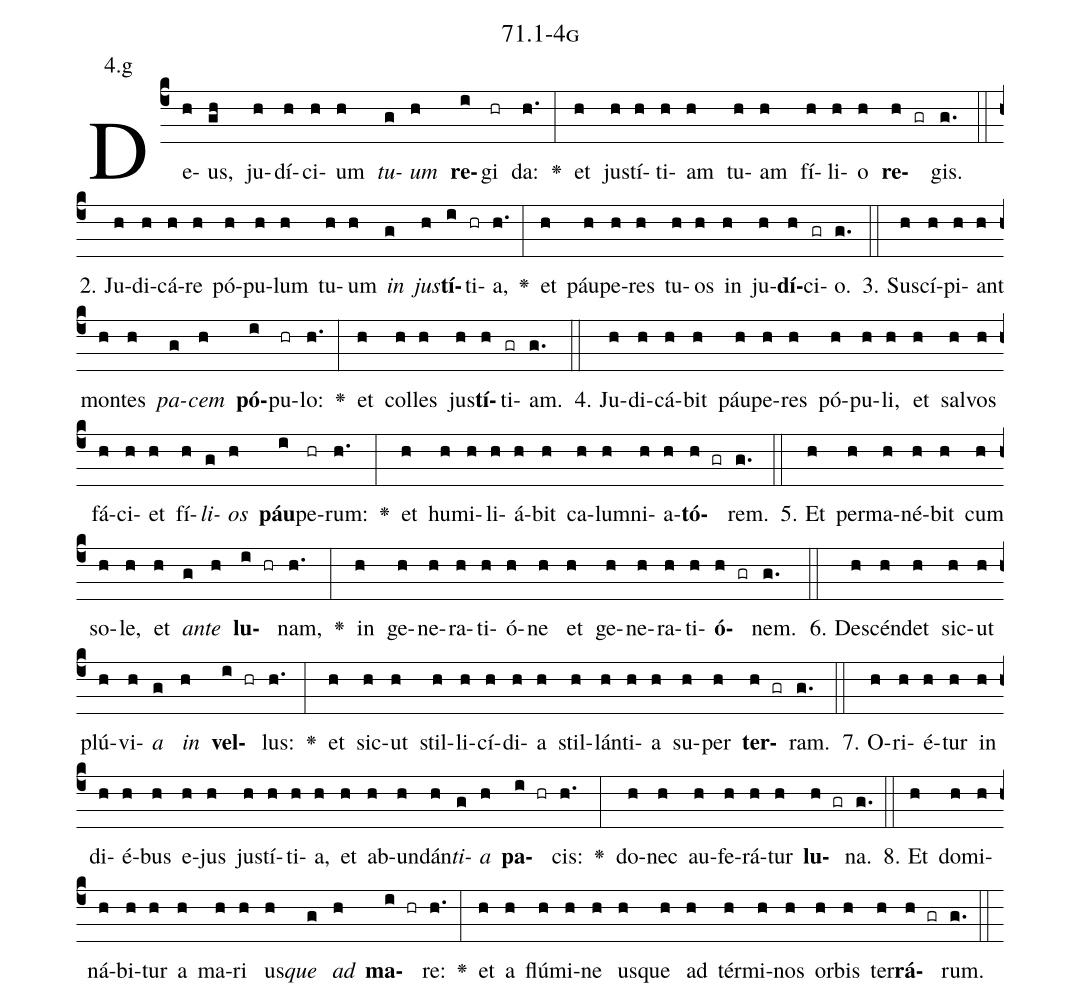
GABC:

name: 71.1-4g;
annotation: 4.g;
%%
(c4)De(h)us,(gh) ju(h)dí(h)ci(h)um(h) <i>tu</i>(g)<i>um</i>(h) <b>re</b>(i)gi(hr) da:(h.) <v>\greheightstar</v>(:) et(h) jus(h)tí(h)ti(h)am(h) tu(h)am(h) fí(h)li(h)o(h) <b>re</b>(h gr)gis.(g.) (::)
2. Ju(h)di(h)cá(h)re(h) pó(h)pu(h)lum(h) tu(h)um(h) <i>in</i>(g) <i>jus</i>(h)<b>tí</b>(i)ti(hr)a,(h.) <v>\greheightstar</v>(:) et(h) páu(h)pe(h)res(h) tu(h)os(h) in(h) ju(h)<b>dí</b>(h)ci(gr)o.(g.) (::)
3. Su(h)scí(h)pi(h)ant(h) mon(h)tes(h) <i>pa</i>(g)<i>cem</i>(h) <b>pó</b>(i)pu(hr)lo:(h.) <v>\greheightstar</v>(:) et(h) col(h)les(h) jus(h)<b>tí</b>(h)ti(gr)am.(g.) (::)
4. Ju(h)di(h)cá(h)bit(h) páu(h)pe(h)res(h) pó(h)pu(h)li,(h) et(h) sal(h)vos(h) fá(h)ci(h)et(h) fí(h)<i>li</i>(g)<i>os</i>(h) <b>páu</b>(i)pe(hr)rum:(h.) <v>\greheightstar</v>(:) et(h) hu(h)mi(h)li(h)á(h)bit(h) ca(h)lum(h)ni(h)a(h)<b>tó</b>(h gr)rem.(g.) (::)
5. Et(h) per(h)ma(h)né(h)bit(h) cum(h) so(h)le,(h) et(h) <i>an</i>(g)<i>te</i>(h) <b>lu</b>(i hr)nam,(h.) <v>\greheightstar</v>(:) in(h) ge(h)ne(h)ra(h)ti(h)ó(h)ne(h) et(h) ge(h)ne(h)ra(h)ti(h)<b>ó</b>(h gr)nem.(g.) (::)
6. De(h)scén(h)det(h) sic(h)ut(h) plú(h)vi(h)<i>a</i>(g) <i>in</i>(h) <b>vel</b>(i hr)lus:(h.) <v>\greheightstar</v>(:) et(h) sic(h)ut(h) stil(h)li(h)cí(h)di(h)a(h) stil(h)lán(h)ti(h)a(h) su(h)per(h) <b>ter</b>(h gr)ram.(g.) (::)
7. O(h)ri(h)é(h)tur(h) in(h) di(h)é(h)bus(h) e(h)jus(h) jus(h)tí(h)ti(h)a,(h) et(h) ab(h)un(h)dán(h)<i>ti</i>(g)<i>a</i>(h) <b>pa</b>(i hr)cis:(h.) <v>\greheightstar</v>(:) do(h)nec(h) au(h)fe(h)rá(h)tur(h) <b>lu</b>(h gr)na.(g.) (::)
8. Et(h) do(h)mi(h)ná(h)bi(h)tur(h) a(h) ma(h)ri(h) us(h)<i>que</i>(g) <i>ad</i>(h) <b>ma</b>(i hr)re:(h.) <v>\greheightstar</v>(:) et(h) a(h) flú(h)mi(h)ne(h) us(h)que(h) ad(h) tér(h)mi(h)nos(h) or(h)bis(h) ter(h)<b>rá</b>(h gr)rum.(g.) (::)
